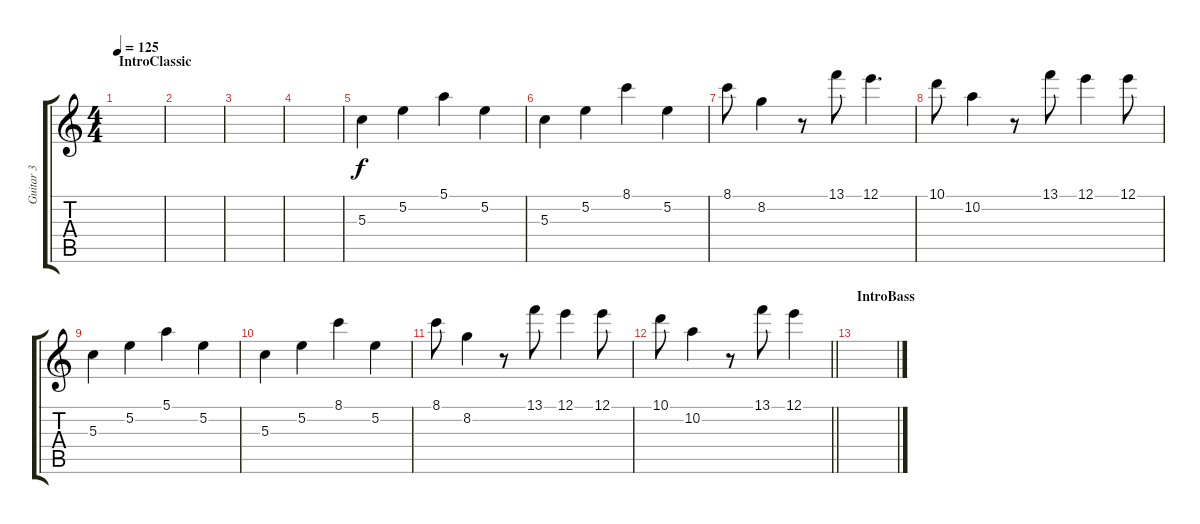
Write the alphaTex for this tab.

\track ("Guitar 3" "Guitar 3") {instrument electricguitarclean}
\staff {score tabs}
\tuning (E4 B3 G3 D3 A2 E2) {hide}
\ts (4 4)
\section ("" "IntroClassic")
\tempo 125
\clef g2
\ks c
|
|
|
|
5.3.4{balance 16} 5.2.4 5.1.4 5.2.4 |
5.3.4 5.2.4 8.1.4 5.2.4 |
8.1.8 8.2.4 r.8 13.1.8 12.1.4{d} |
10.1.8 10.2.4 r.8 13.1.8 12.1.4 12.1.8 |
5.3.4 5.2.4 5.1.4 5.2.4 |
5.3.4 5.2.4 8.1.4 5.2.4 |
8.1.8 8.2.4 r.8 13.1.8 12.1.4 12.1.8 |
\barLineRight lightlight
10.1.8 10.2.4 r.8 13.1.8 12.1.4 |
\section ("" "IntroBass")
